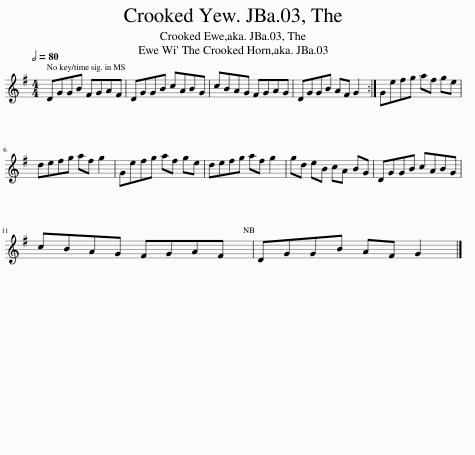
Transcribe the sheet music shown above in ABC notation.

X:1
L:1/8
Q:1/2=80
M:4/4
I:linebreak $
K:G
V:1 treble
V:1
 DGGB FGAF | DGGB cABG | cBAG FGAG | DGGB AF G2 :| Gefg af ge |$ %5
 defg af g2 | Gefg af ge | defg af g2 | gd eB cA BG | DGGB cABG |$ %10
 cBAG FGAF | DGGB AF G2 |] %12
